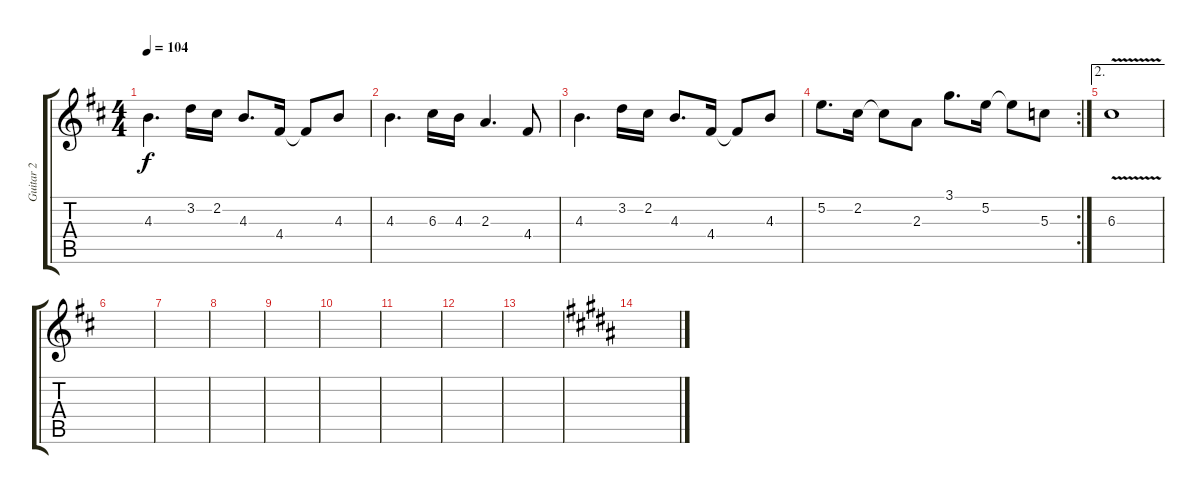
\track ("Guitar 2" "Guitar 2") {instrument overdrivenguitar}
\staff {score tabs}
\tuning (E4 B3 G3 D3 A2 E2) {hide}
\ts (4 4)
\tempo 104
\clef g2
\ks d
4.3.4{d dy f} 3.2.16 2.2.16 4.3.8{d} 4.4.16 4.4{t}.8 4.3.8 |
4.3.4{d} 6.3.16 4.3.16 2.3.4{d} 4.4.8 |
4.3.4{d} 3.2.16 2.2.16 4.3.8{d} 4.4.16 4.4{t}.8 4.3.8 |
\rc 2
5.2.8{d} 2.2.16 2.2{t}.8 2.3.8 3.1.8{d} 5.2.16 5.2{t}.8 5.3.8 |
\ae 2
6.3{v}.1 |
|
|
|
|
|
|
|
|
\ks b
